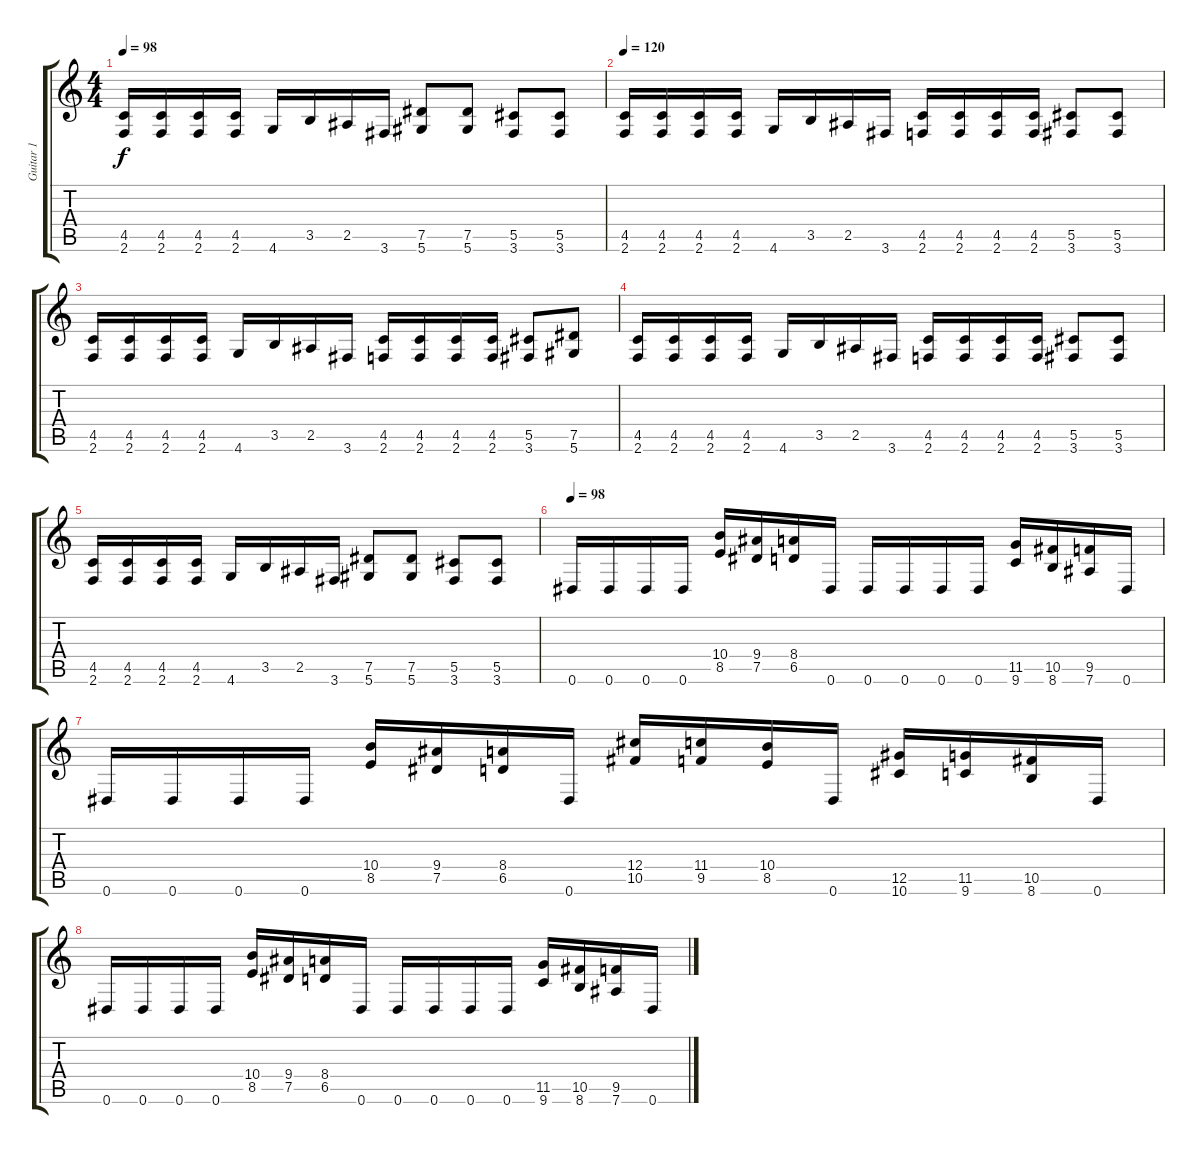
\track ("Guitar 1" "Guitar 1") {instrument distortionguitar}
\staff {score tabs}
\tuning (Eb4 Bb3 Gb3 Db3 Ab2 Eb2) {hide}
\ts (4 4)
\tempo 98
\clef g2
\ks c
(4.5 2.6).16{dy f} (4.5 2.6).16 (4.5 2.6).16 (4.5 2.6).16 4.6.16 3.5.16 2.5.16 3.6.16 (7.5 5.6).8 (7.5 5.6).8 (5.5 3.6).8 (5.5 3.6).8 |
\tempo 120
(4.5 2.6).16 (4.5 2.6).16 (4.5 2.6).16 (4.5 2.6).16 4.6.16 3.5.16 2.5.16 3.6.16 (4.5 2.6).16 (4.5 2.6).16 (4.5 2.6).16 (4.5 2.6).16 (5.5 3.6).8 (5.5 3.6).8 |
(4.5 2.6).16 (4.5 2.6).16 (4.5 2.6).16 (4.5 2.6).16 4.6.16 3.5.16 2.5.16 3.6.16 (4.5 2.6).16 (4.5 2.6).16 (4.5 2.6).16 (4.5 2.6).16 (5.5 3.6).8 (7.5 5.6).8 |
(4.5 2.6).16 (4.5 2.6).16 (4.5 2.6).16 (4.5 2.6).16 4.6.16 3.5.16 2.5.16 3.6.16 (4.5 2.6).16 (4.5 2.6).16 (4.5 2.6).16 (4.5 2.6).16 (5.5 3.6).8 (5.5 3.6).8 |
(4.5 2.6).16 (4.5 2.6).16 (4.5 2.6).16 (4.5 2.6).16 4.6.16 3.5.16 2.5.16 3.6.16 (7.5 5.6).8 (7.5 5.6).8 (5.5 3.6).8 (5.5 3.6).8 |
\tempo 98
0.6.16 0.6.16 0.6.16 0.6.16 (10.4 8.5).16 (9.4 7.5).16 (8.4 6.5).16 0.6.16 0.6.16 0.6.16 0.6.16 0.6.16 (11.5 9.6).16 (10.5 8.6).16 (9.5 7.6).16 0.6.16 |
0.6.16 0.6.16 0.6.16 0.6.16 (10.4 8.5).16 (9.4 7.5).16 (8.4 6.5).16 0.6.16 (12.4 10.5).16 (11.4 9.5).16 (10.4 8.5).16 0.6.16 (12.5 10.6).16 (11.5 9.6).16 (10.5 8.6).16 0.6.16 |
0.6.16 0.6.16 0.6.16 0.6.16 (10.4 8.5).16 (9.4 7.5).16 (8.4 6.5).16 0.6.16 0.6.16 0.6.16 0.6.16 0.6.16 (11.5 9.6).16 (10.5 8.6).16 (9.5 7.6).16 0.6.16
